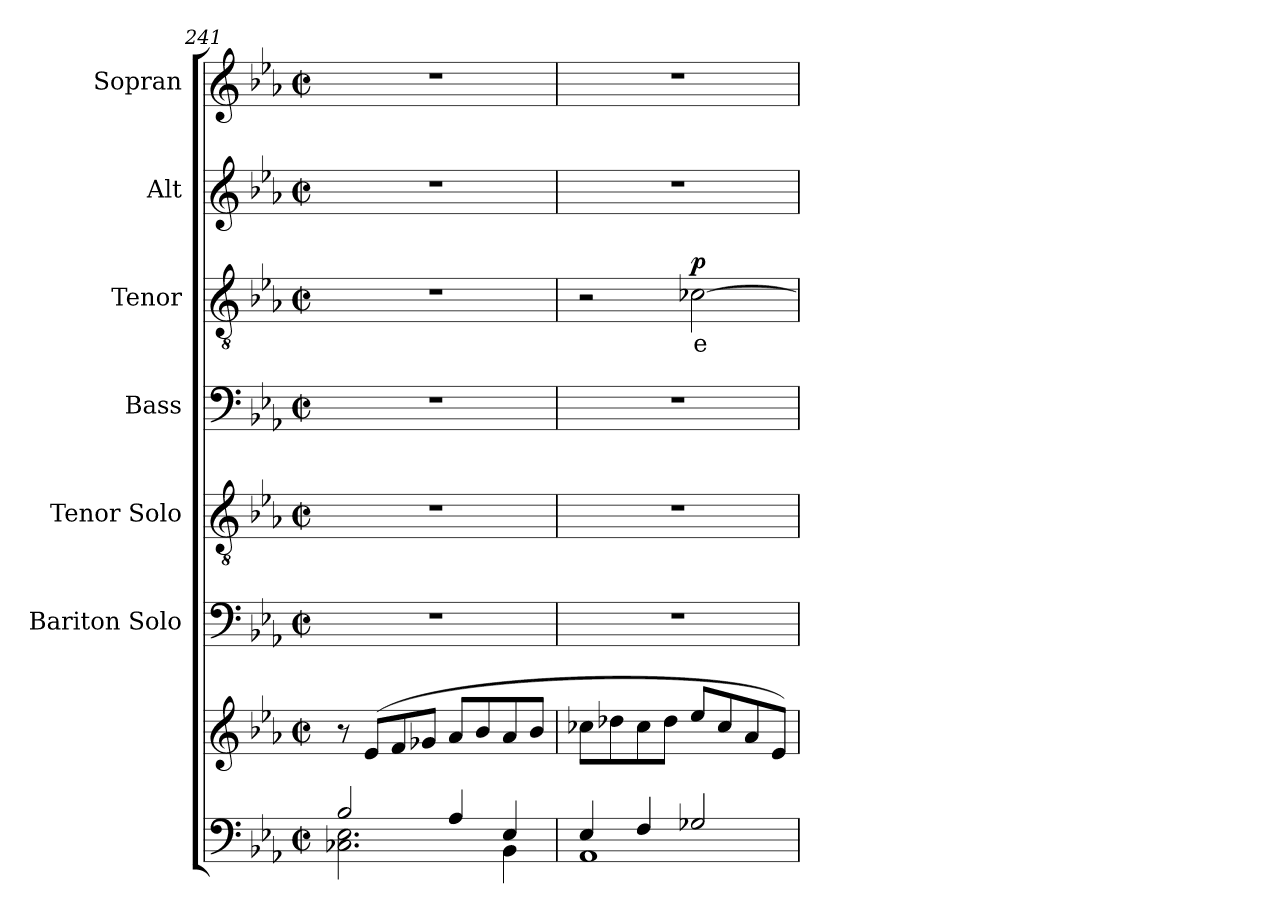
**kern	**kern	**kern	**kern	**kern	**kern	**text	**dynam	**kern	**kern
*part7	*part7	*part6	*part5	*part4	*part3	*part3	*part3	*part2	*part1
*staff8	*staff7	*staff6	*staff5	*staff4	*staff3	*staff3	*staff3	*staff2	*staff1
*	*	*I"Bariton Solo	*I"Tenor Solo	*I"Bass	*I"Tenor	*	*	*I"Alt	*I"Sopran
*	*	*	*	*I'B.	*I'T.	*	*	*I'A.	*I'S.
*clefF4	*clefG2	*clefF4	*clefGv2	*clefF4	*clefGv2	*	*	*clefG2	*clefG2
*k[b-e-a-]	*k[b-e-a-]	*k[b-e-a-]	*k[b-e-a-]	*k[b-e-a-]	*k[b-e-a-]	*	*	*k[b-e-a-]	*k[b-e-a-]
*E-:	*E-:	*E-:	*E-:	*E-:	*E-:	*	*	*E-:	*E-:
*M2/2	*M2/2	*M2/2	*M2/2	*M2/2	*M2/2	*	*	*M2/2	*M2/2
*met(c|)	*met(c|)	*met(c|)	*met(c|)	*met(c|)	*met(c|)	*	*	*met(c|)	*met(c|)
=241	=241	=241	=241	=241	=241	=241	=241	=241	=241
*^	*	*	*	*	*	*	*	*	*
2B-/	2.C-X\ 2.E-\	8r	1r	1r	1r	1r	.	.	1r	1r
.	.	(>8e-/L	.	.	.	.	.	.	.	.
.	.	8f/	.	.	.	.	.	.	.	.
.	.	8g-X/J	.	.	.	.	.	.	.	.
4A-/	.	8a-/L	.	.	.	.	.	.	.	.
.	.	8b-/	.	.	.	.	.	.	.	.
4E-/	4BB-\	8a-/	.	.	.	.	.	.	.	.
.	.	8b-/J	.	.	.	.	.	.	.	.
=242	=242	=242	=242	=242	=242	=242	=242	=242	=242	=242
4E-/	1AA-	8cc-X\L	1r	1r	1r	2r	.	.	1r	1r
.	.	8dd-X\	.	.	.	.	.	.	.	.
4F/	.	8cc-\	.	.	.	.	.	.	.	.
.	.	8dd-\J	.	.	.	.	.	.	.	.
!	!	!	!	!	!	!	!LO:LY:b	!LO:DY:a	!	!
2G-X/	.	8ee-/L	.	.	.	[2c-X\	e-	p	.	.
.	.	8cc-/	.	.	.	.	.	.	.	.
.	.	8a-/	.	.	.	.	.	.	.	.
.	.	8e-/J)	.	.	.	.	.	.	.	.
*v	*v	*	*	*	*	*	*	*	*	*
=	=	=	=	=	=	=	=	=	=
*-	*-	*-	*-	*-	*-	*-	*-	*-	*-
